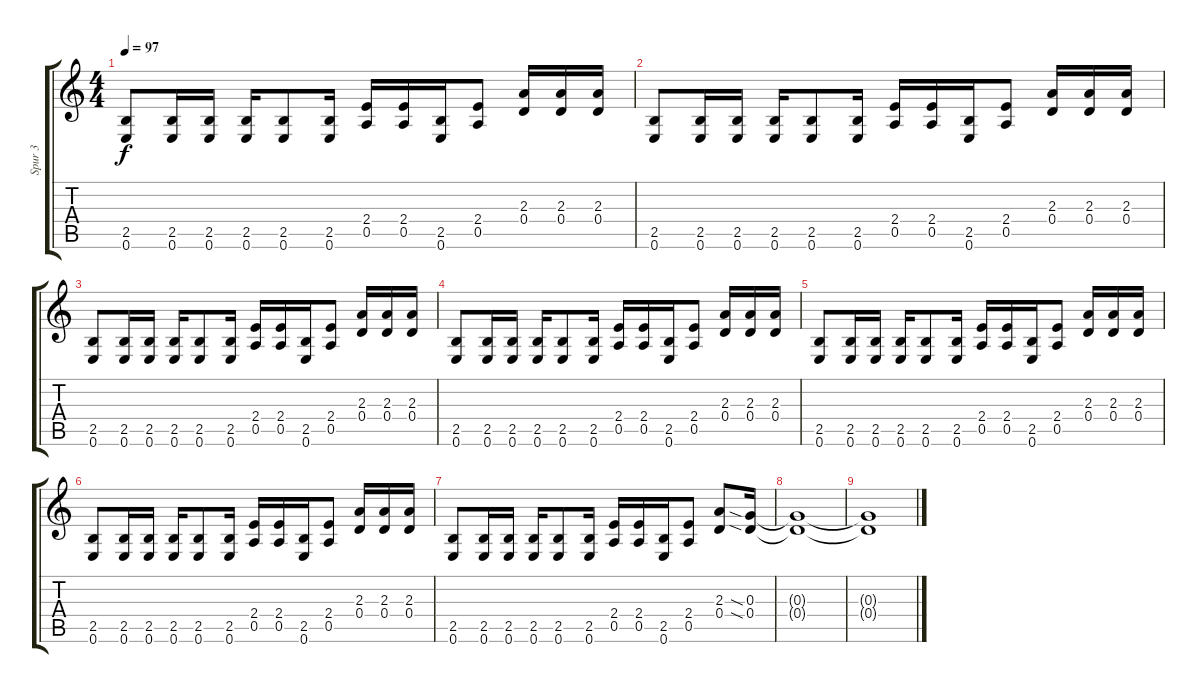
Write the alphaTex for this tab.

\track ("Spur 3" "Spur 3") {instrument distortionguitar}
\staff {score tabs}
\tuning (E4 B3 G3 D3 A2 E2) {hide}
\ts (4 4)
\tempo 97
\clef g2
\ks c
(2.5 0.6).8{dy f} (2.5 0.6).16 (2.5 0.6).16 (2.5 0.6).16 (2.5 0.6).8 (2.5 0.6).16 (2.4 0.5).16 (2.4 0.5).16 (2.5 0.6).16 (2.4 0.5).8 (2.3 0.4).16 (2.3 0.4).16 (2.3 0.4).16 |
(2.5 0.6).8 (2.5 0.6).16 (2.5 0.6).16 (2.5 0.6).16 (2.5 0.6).8 (2.5 0.6).16 (2.4 0.5).16 (2.4 0.5).16 (2.5 0.6).16 (2.4 0.5).8 (2.3 0.4).16 (2.3 0.4).16 (2.3 0.4).16 |
(2.5 0.6).8 (2.5 0.6).16 (2.5 0.6).16 (2.5 0.6).16 (2.5 0.6).8 (2.5 0.6).16 (2.4 0.5).16 (2.4 0.5).16 (2.5 0.6).16 (2.4 0.5).8 (2.3 0.4).16 (2.3 0.4).16 (2.3 0.4).16 |
(2.5 0.6).8 (2.5 0.6).16 (2.5 0.6).16 (2.5 0.6).16 (2.5 0.6).8 (2.5 0.6).16 (2.4 0.5).16 (2.4 0.5).16 (2.5 0.6).16 (2.4 0.5).8 (2.3 0.4).16 (2.3 0.4).16 (2.3 0.4).16 |
(2.5 0.6).8 (2.5 0.6).16 (2.5 0.6).16 (2.5 0.6).16 (2.5 0.6).8 (2.5 0.6).16 (2.4 0.5).16 (2.4 0.5).16 (2.5 0.6).16 (2.4 0.5).8 (2.3 0.4).16 (2.3 0.4).16 (2.3 0.4).16 |
(2.5 0.6).8 (2.5 0.6).16 (2.5 0.6).16 (2.5 0.6).16 (2.5 0.6).8 (2.5 0.6).16 (2.4 0.5).16 (2.4 0.5).16 (2.5 0.6).16 (2.4 0.5).8 (2.3 0.4).16 (2.3 0.4).16 (2.3 0.4).16 |
(2.5 0.6).8 (2.5 0.6).16 (2.5 0.6).16 (2.5 0.6).16 (2.5 0.6).8 (2.5 0.6).16 (2.4 0.5).16 (2.4 0.5).16 (2.5 0.6).16 (2.4 0.5).8 (2.3 0.4).8 (0.3{sia} 0.4{sia}).16 |
(0.3{t} 0.4{t}).1 |
(0.3{t} 0.4{t}).1
